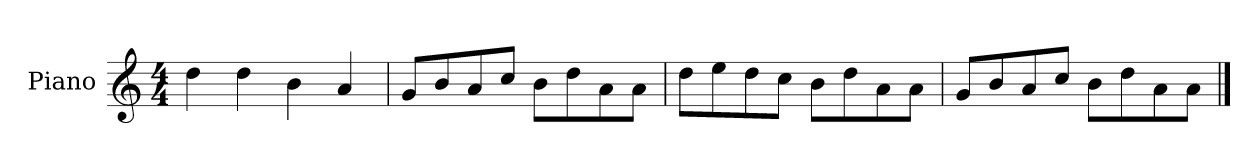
**kern
*part1
*staff1
*I"Piano
*I'P-no
*clefG2
*k[]
*M4/4
*MM90
=1
4dd\
4dd\
4b\
4a/
=2
8g/L
8b/
8a/
8cc/J
8b\L
8dd\
8a\
8a\J
=3
8dd\L
8ee\
8dd\
8cc\J
8b\L
8dd\
8a\
8a\J
=4
8g/L
8b/
8a/
8cc/J
8b\L
8dd\
8a\
8a\J
==
*-
